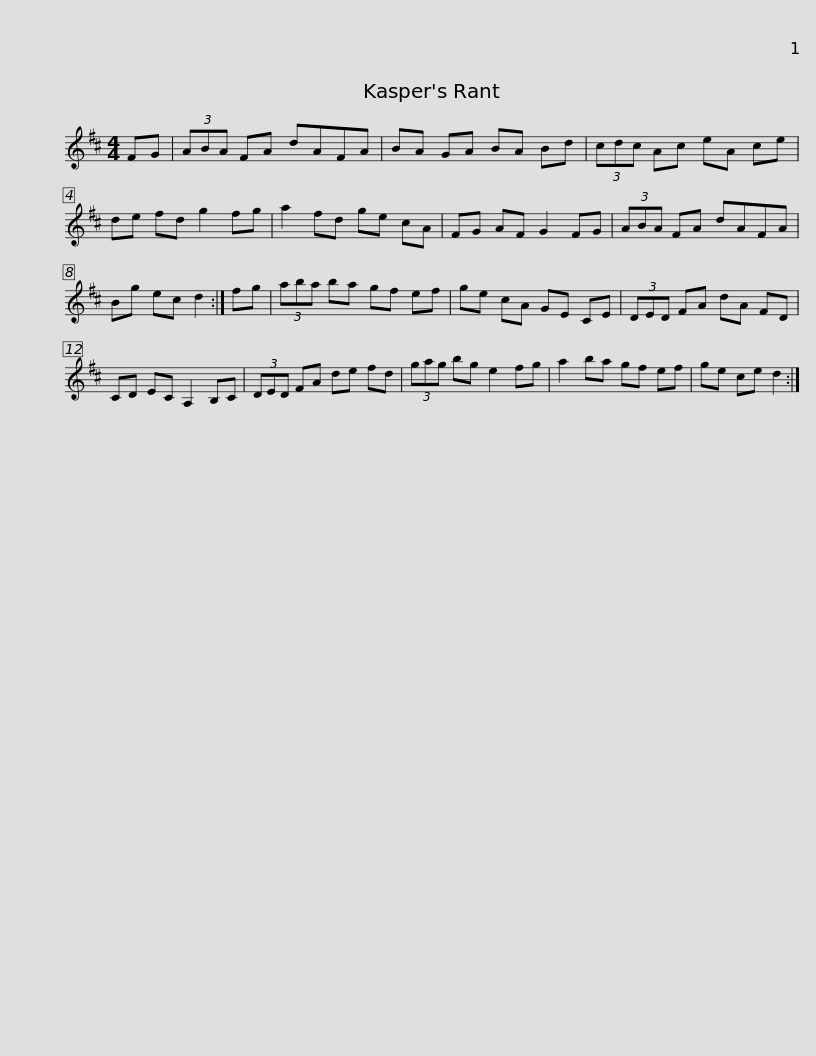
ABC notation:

X:1
L:1/8
M:4/4
I:linebreak $
K:D
V:1 treble
V:1
 FG | (3ABA FA dAFA | BA GA BA Bd | (3cdc Ac eA ce | de fd g2 fg | %5
 a2 fd ge cA |$ FG AF G2 FG | (3ABA FA dAFA | Bg ec d2 :| fg | %10
 (3aba ba gf ef | ge cA GE CE |$ (3DED FA dA FD | CD EC A,2 B,C | (3DED FA de fd | %15
 (3gag bg e2 fg | a2 ba gf ef |$ ge ce d2 :| %18
